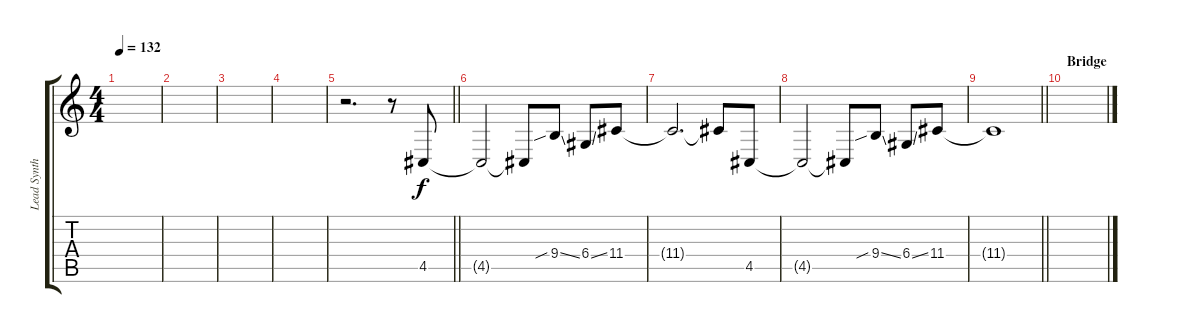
\track ("Lead Synth" "Lead Synth") {instrument lead2sawtooth}
\staff {score tabs}
\tuning (E4 B3 G3 D3 A2 E2) {hide}
\ts (4 4)
\tempo 132
\clef g2
\ks c
|
|
|
|
\barLineRight lightlight
r.2{d instrument lead2sawtooth} r.8 4.5.8{dy f} |
\section ("" "")
4.5{t}.2 4.5{t}.8 9.4{sib ss}.8 6.4{ss}.8 11.4.8 |
11.4{t}.2{d} 11.4{t}.8 4.5.8 |
4.5{t}.2 4.5{t}.8 9.4{sib ss}.8 6.4{ss}.8 11.4.8 |
\barLineRight lightlight
11.4{t}.1 |
\section ("" "Bridge")
